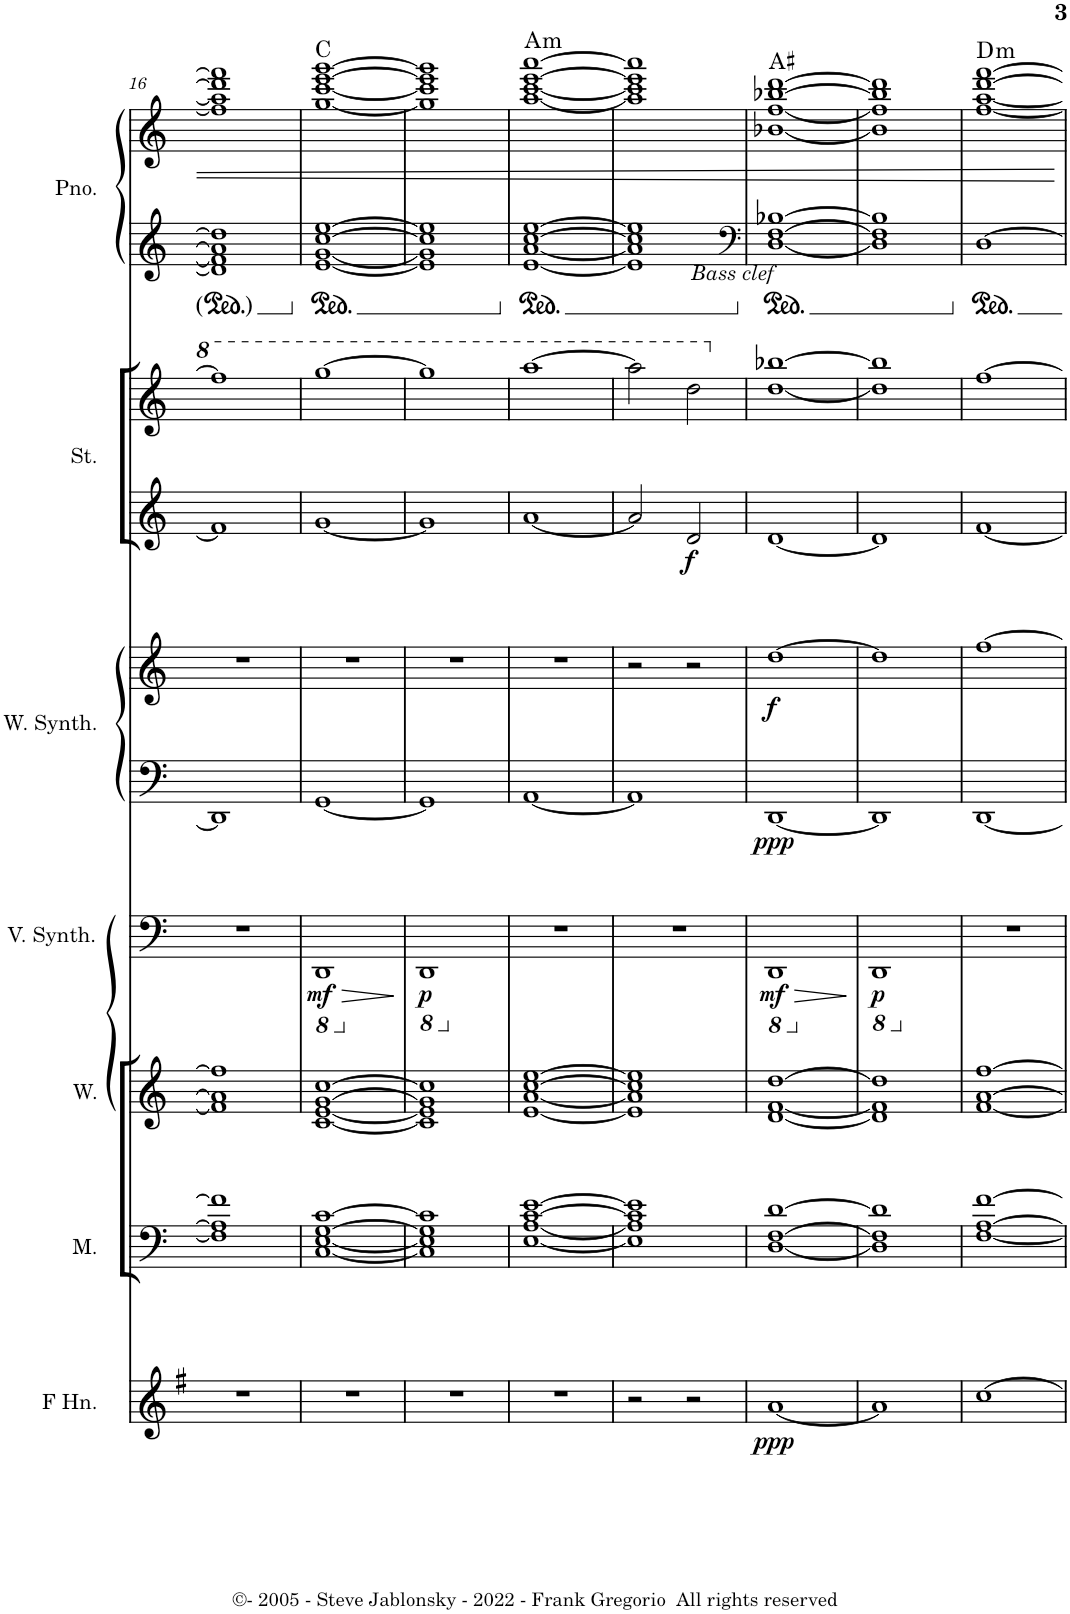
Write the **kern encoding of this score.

**kern	**dynam	**kern	**kern	**kern	**dynam	**kern	**kern	**dynam	**kern	**kern	**dynam	**kern	**kern	**harte
*part7	*part7	*part6	*part5	*part4	*part4	*part3	*part3	*part3	*part2	*part2	*part2	*part1	*part1	*part1
*staff10	*staff10	*staff9	*staff8	*staff7	*staff7	*staff6	*staff5	*staff5/6	*staff4	*staff3	*staff3/4	*staff2	*staff1	*
*I"Horn in F	*	*I"Men	*I"Women	*I"Vox Synthesizer 2	*	*I"Warm Synthesizer 1	*	*	*I"Strings	*	*	*I"Piano	*	*
*	*	*I'M.	*I'W.	*I'V. Synth.	*	*I'W. Synth.	*	*	*I'St.	*	*	*I'Pno.	*	*
!!LO:PB:g=z
*clefG2	*	*clefF4	*clefG2	*clefF4	*	*clefF4	*clefG2	*	*clefG2	*clefG2	*	*clefG2	*clefG2	*
*Trd4c7	*	*	*	*	*	*	*	*	*	*	*	*	*	*
*k[f#]	*	*k[]	*k[]	*k[]	*	*k[]	*k[]	*	*k[]	*k[]	*	*k[]	*k[]	*
*M4/4	*	*M4/4	*M4/4	*M4/4	*	*M4/4	*M4/4	*	*M4/4	*M4/4	*	*M4/4	*M4/4	*
=16	=16	=16	=16	=16	=16	=16	=16	=16	=16	=16	=16	=16	=16	=16
1r	.	1F] 1A] 1f]	1f] 1a] 1ff]	1r	.	1DD]	1r	.	1f]	1fff]	.	1d] 1f] 1a] 1dd]	1ff] 1aa] 1ddd] 1fff]	.
=17	=17	=17	=17	=17	=17	=17	=17	=17	=17	=17	=17	=17	=17	=17
*	*	*	*	*8ba	*	*	*	*	*	*	*	*	*	*
!	!	!	!	!	!LO:HP:b	!	!	!	!	!	!	!	!	!
!	!	!	!	!	!LO:DY:n=1:b	!	!	!	!	!	!	!	!	!
1r	.	[1C [1E [1G [1c	[1c [1e [1g [1cc	1DDD	> mf	[1GG	1r	.	[1g	[1ggg	.	[1e [1g [1cc [1ee	[1gg [1ccc [1eee [1ggg	C:maj
=18	=18	=18	=18	=18	=18	=18	=18	=18	=18	=18	=18	=18	=18	=18
*	*	*	*	*X8ba	*	*	*	*	*	*	*	*	*	*
*	*	*	*	*8ba	*	*	*	*	*	*	*	*	*	*
!	!	!	!	!	!LO:DY:b	!	!	!	!	!	!	!	!	!
1r	.	1C] 1E] 1G] 1c]	1c] 1e] 1g] 1cc]	1DDD	p	1GG]	1r	.	1g]	1ggg]	.	1e] 1g] 1cc] 1ee]	1gg] 1ccc] 1eee] 1ggg]	.
.	.	.	.	.	]	.	.	.	.	.	.	.	.	.
=19	=19	=19	=19	=19	=19	=19	=19	=19	=19	=19	=19	=19	=19	=19
!	!	!	!	!	!	!	!	!	!	!	!	!	!	!LO:H:kt=m
1r	.	[1E [1A [1c [1e	[1e [1a [1cc [1ee	1r	.	[1AA	1r	.	[1a	[1aaa	.	[1e [1a [1cc [1ee	[1aa [1ccc [1eee [1aaa	A:min
=20	=20	=20	=20	=20	=20	=20	=20	=20	=20	=20	=20	=20	=20	=20
*	*	*	*	*X8ba	*	*	*	*	*	*	*	*	*	*
2r	.	1E] 1A] 1c] 1e]	1e] 1a] 1cc] 1ee]	1r	.	1AA]	2r	.	2a/]	2aaa\]	.	1e] 1a] 1cc] 1ee]	1aa] 1ccc] 1eee] 1aaa]	.
!	!	!	!	!	!	!	!	!	!	!	!LO:DY:b=2	!	!	!
2r	.	.	.	.	.	.	2r	.	2d/	2ddd\	f	.	.	.
=21	=21	=21	=21	=21	=21	=21	=21	=21	=21	=21	=21	=21	=21	=21
*	*	*	*	*	*	*	*	*	*	*	*	*clefF4	*	*
*	*	*	*	*8ba	*	*	*	*	*	*	*	*	*	*
!	!	!	!	!	!	!	!	!	!	!	!	!LO:TX:b:i:t=Bass clef	!	!
!	!LO:DY:b	!	!	!	!LO:HP:b	!	!	!	!	!	!	!	!	!
!	!	!	!	!	!LO:DY:n=1:b	!	!	!LO:DY:b=2	!	!	!	!	!	!
!	!	!	!	!	!	!	!	!LO:DY:n=1:b	!	!	!	!	!	!
[1a	ppp	[1D [1F [1d	[1d [1f [1dd	1DDD	> mf	[1DD	[1dd	ppp f	[1d	[1dd [1bb-X	.	[1D [1F [1B-X	[1b-X [1ff [1bb-X [1ddd	A#:maj
=22	=22	=22	=22	=22	=22	=22	=22	=22	=22	=22	=22	=22	=22	=22
*	*	*	*	*X8ba	*	*	*	*	*	*	*	*	*	*
*	*	*	*	*8ba	*	*	*	*	*	*	*	*	*	*
!	!	!	!	!	!LO:DY:b	!	!	!	!	!	!	!	!	!
1a]	.	1D] 1F] 1d]	1d] 1f] 1dd]	1DDD	p	1DD]	1dd]	.	1d]	1dd] 1bb-]	.	1D] 1F] 1B-]	1b-] 1ff] 1bb-] 1ddd]	.
.	.	.	.	.	]	.	.	.	.	.	.	.	.	.
=23	=23	=23	=23	=23	=23	=23	=23	=23	=23	=23	=23	=23	=23	=23
!	!	!	!	!	!	!	!	!	!	!	!	!	!	!LO:H:kt=m
[1cc	.	[1F [1A [1f	[1f [1a [1ff	1r	.	[1DD	[1ff	.	[1f	[1ff	.	[1D	[1ff [1aa [1ddd [1fff	D:min
*	*	*	*	*X8ba	*	*	*	*	*	*	*	*	*	*
=	=	=	=	=	=	=	=	=	=	=	=	=	=	=
*-	*-	*-	*-	*-	*-	*-	*-	*-	*-	*-	*-	*-	*-	*-
